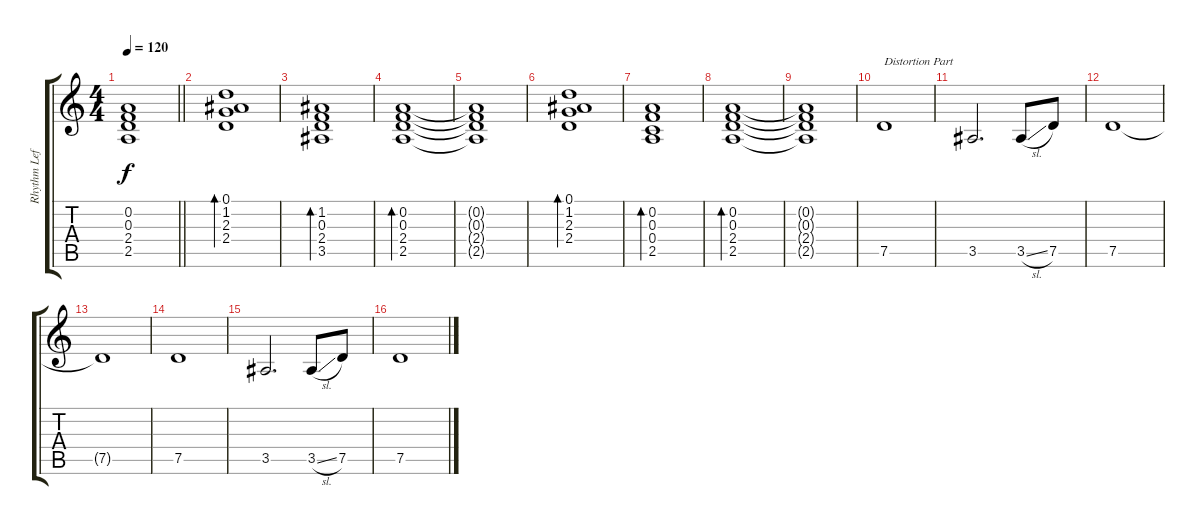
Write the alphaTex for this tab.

\track ("Rhythm Left" "Rhythm Lef") {instrument distortionguitar}
\staff {score tabs}
\tuning (D4 A3 F3 C3 G2 D2) {hide}
\ts (4 4)
\tempo 120
\clef g2
\barLineRight lightlight
\ks c
(0.2{t} 0.3{t} 2.4{t} 2.5{t}).1{dy f} |
(0.1 1.2 2.3 2.4).1{bd 240} |
(1.2 0.3 2.4 3.5).1{bd 240} |
(0.2 0.3 2.4 2.5).1{bd 240} |
(0.2{t} 0.3{t} 2.4{t} 2.5{t}).1 |
(0.1 1.2 2.3 2.4).1{bd 240} |
(0.2 0.3 0.4 2.5).1{bd 240} |
(0.2 0.3 2.4 2.5).1{bd 240} |
(0.2{t} 0.3{t} 2.4{t} 2.5{t}).1 |
7.5.1{txt "Distortion Part" volume 12 instrument distortionguitar} |
3.5.2{d} 3.5{sl}.8 7.5.8 |
7.5.1 |
7.5{t}.1 |
7.5.1 |
3.5.2{d} 3.5{sl}.8 7.5.8 |
7.5.1
